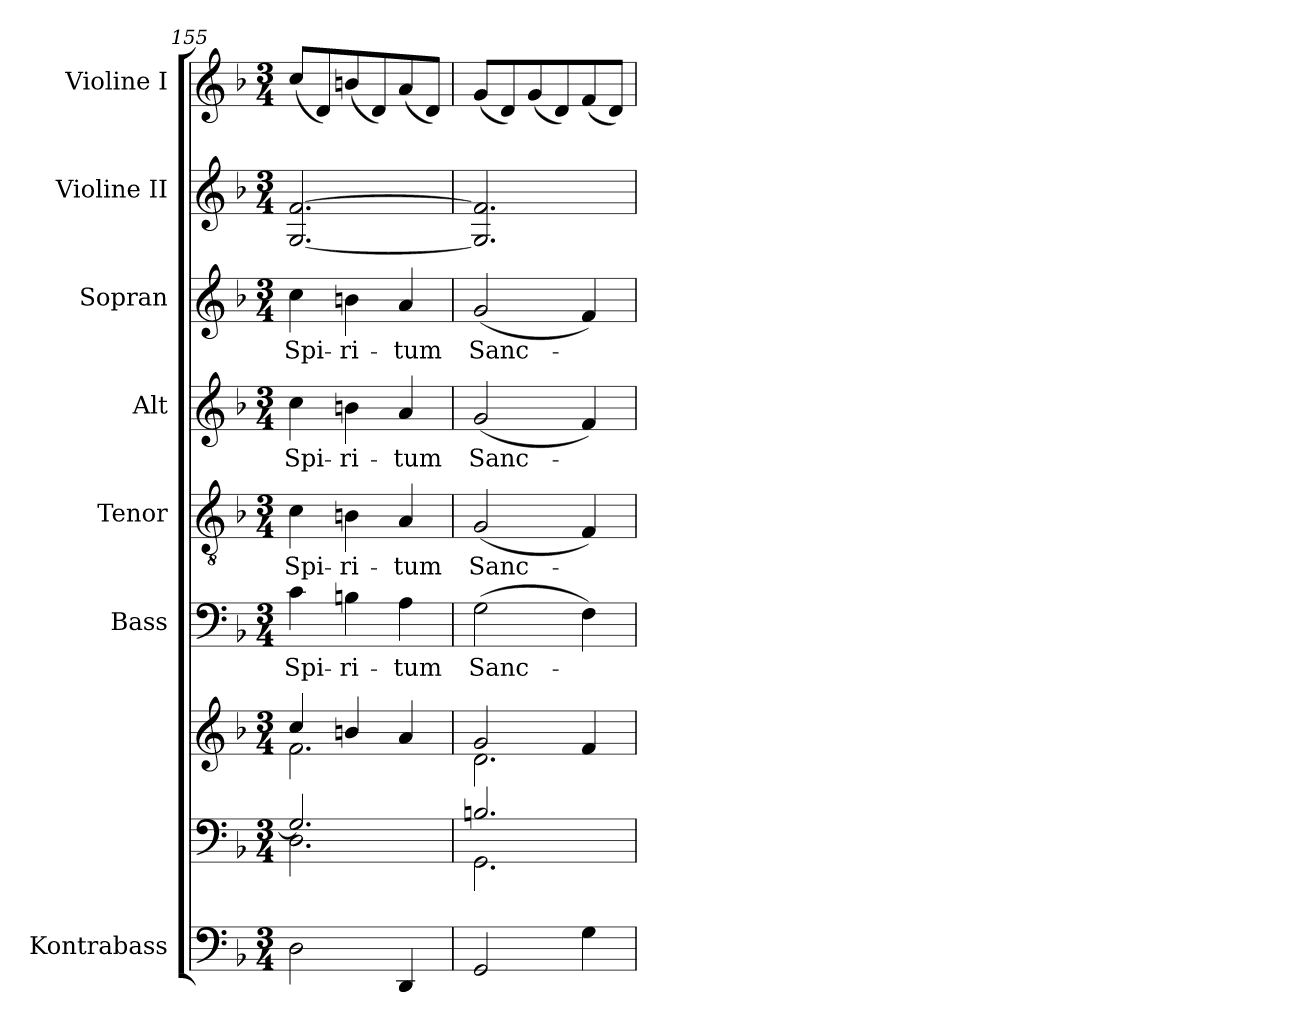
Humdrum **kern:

**kern	**kern	**kern	**kern	**text	**kern	**text	**kern	**text	**kern	**text	**kern	**kern
*part8	*part7	*part7	*part6	*part6	*part5	*part5	*part4	*part4	*part3	*part3	*part2	*part1
*staff9	*staff8	*staff7	*staff6	*staff6	*staff5	*staff5	*staff4	*staff4	*staff3	*staff3	*staff2	*staff1
*I"Kontrabass	*	*	*I"Bass	*	*I"Tenor	*	*I"Alt	*	*I"Sopran	*	*I"Violine II	*I"Violine I
*I'Kb.	*	*	*I'B.	*	*I'T.	*	*I'A.	*	*I'S.	*	*I'Vl. II	*I'Vl. I
*clefF4	*clefF4	*clefG2	*clefF4	*	*clefGv2	*	*clefG2	*	*clefG2	*	*clefG2	*clefG2
*ITrd7c12	*	*	*	*	*	*	*	*	*	*	*	*
*k[b-]	*k[b-]	*k[b-]	*k[b-]	*	*k[b-]	*	*k[b-]	*	*k[b-]	*	*k[b-]	*k[b-]
*F:	*F:	*F:	*F:	*	*F:	*	*F:	*	*F:	*	*F:	*F:
*M3/4	*M3/4	*M3/4	*M3/4	*	*M3/4	*	*M3/4	*	*M3/4	*	*M3/4	*M3/4
=155	=155	=155	=155	=155	=155	=155	=155	=155	=155	=155	=155	=155
*	*^	*^	*	*	*	*	*	*	*	*	*	*
!	!	!	!	!	!	!LO:LY:b	!	!LO:LY:b	!	!LO:LY:b	!	!LO:LY:b	!	!
2DD\	2.G/]	2.D\	4cc/	2.f\	4c\	Spi-	4c\	Spi-	4cc\	Spi-	4cc\	Spi-	[2.G/ [2.f/	(<8cc/L
.	.	.	.	.	.	.	.	.	.	.	.	.	.	8d/)
!	!	!	!	!	!	!LO:LY:b	!	!LO:LY:b	!	!LO:LY:b	!	!LO:LY:b	!	!
.	.	.	4bn/	.	4Bn\	-ri-	4Bn\	-ri-	4bn\	-ri-	4bn\	-ri-	.	(<8bn/
.	.	.	.	.	.	.	.	.	.	.	.	.	.	8d/)
!	!	!	!	!	!	!LO:LY:b	!	!LO:LY:b	!	!LO:LY:b	!	!LO:LY:b	!	!
4DDD/	.	.	4a/	.	4A\	-tum	4A/	-tum	4a/	-tum	4a/	-tum	.	(<8a/
.	.	.	.	.	.	.	.	.	.	.	.	.	.	8d/J)
!!LO:PB:g=z
=156	=156	=156	=156	=156	=156	=156	=156	=156	=156	=156	=156	=156	=156	=156
!	!	!	!	!	!	!LO:LY:b	!	!LO:LY:b	!	!LO:LY:b	!	!LO:LY:b	!	!
2GGG/	2.Bn/	2.GG\	2g/	2.d\	(>2G\	Sanc-	(<2G/	Sanc-	(<2g/	Sanc-	(<2g/	Sanc-	2.G/] 2.f/]	(<8g/L
.	.	.	.	.	.	.	.	.	.	.	.	.	.	8d/)
.	.	.	.	.	.	.	.	.	.	.	.	.	.	(<8g/
.	.	.	.	.	.	.	.	.	.	.	.	.	.	8d/)
4GG\	.	.	4f/	.	4F\)	.	4F/)	.	4f/)	.	4f/)	.	.	(<8f/
.	.	.	.	.	.	.	.	.	.	.	.	.	.	8d/J)
*	*v	*v	*	*	*	*	*	*	*	*	*	*	*	*
*	*	*v	*v	*	*	*	*	*	*	*	*	*	*
=	=	=	=	=	=	=	=	=	=	=	=	=
*-	*-	*-	*-	*-	*-	*-	*-	*-	*-	*-	*-	*-
